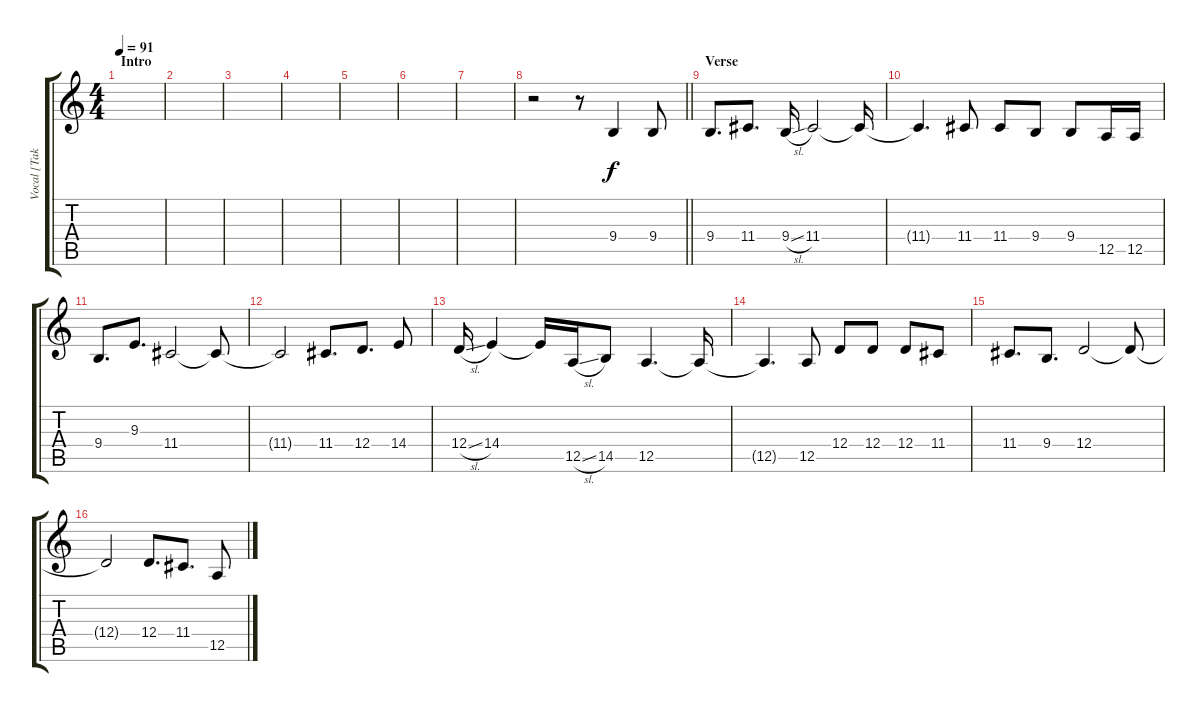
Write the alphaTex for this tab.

\track ("Vocal [Taka]" "Vocal [Tak") {instrument flute}
\staff {score tabs}
\tuning (E4 B3 G3 D3 A2 E2) {hide}
\ts (4 4)
\section ("" "Intro")
\tempo 91
\clef g2
\ks c
|
|
|
|
|
|
|
\barLineRight lightlight
r.2 r.8 9.4.4 9.4.8 |
\section ("" "Verse")
9.4.8{d} 11.4.8{d} 9.4{sl}.16 11.4.2 11.4{t}.16 |
11.4{t}.4{d} 11.4.8 11.4.8 9.4.8 9.4.8 12.5.16 12.5.16 |
9.4.8{d} 9.3.8{d} 11.4.2 11.4{t}.8 |
11.4{t}.2 11.4.8{d} 12.4.8{d} 14.4.8 |
12.4{sl}.16 14.4.4 14.4{t}.16 12.5{sl}.16 14.5.8 12.5.4{d} 12.5{t}.16 |
12.5{t}.4{d} 12.5.8 12.4.8 12.4.8 12.4.8 11.4.8 |
11.4.8{d} 9.4.8{d} 12.4.2 12.4{t}.8 |
12.4{t}.2 12.4.8{d} 11.4.8{d} 12.5.8
